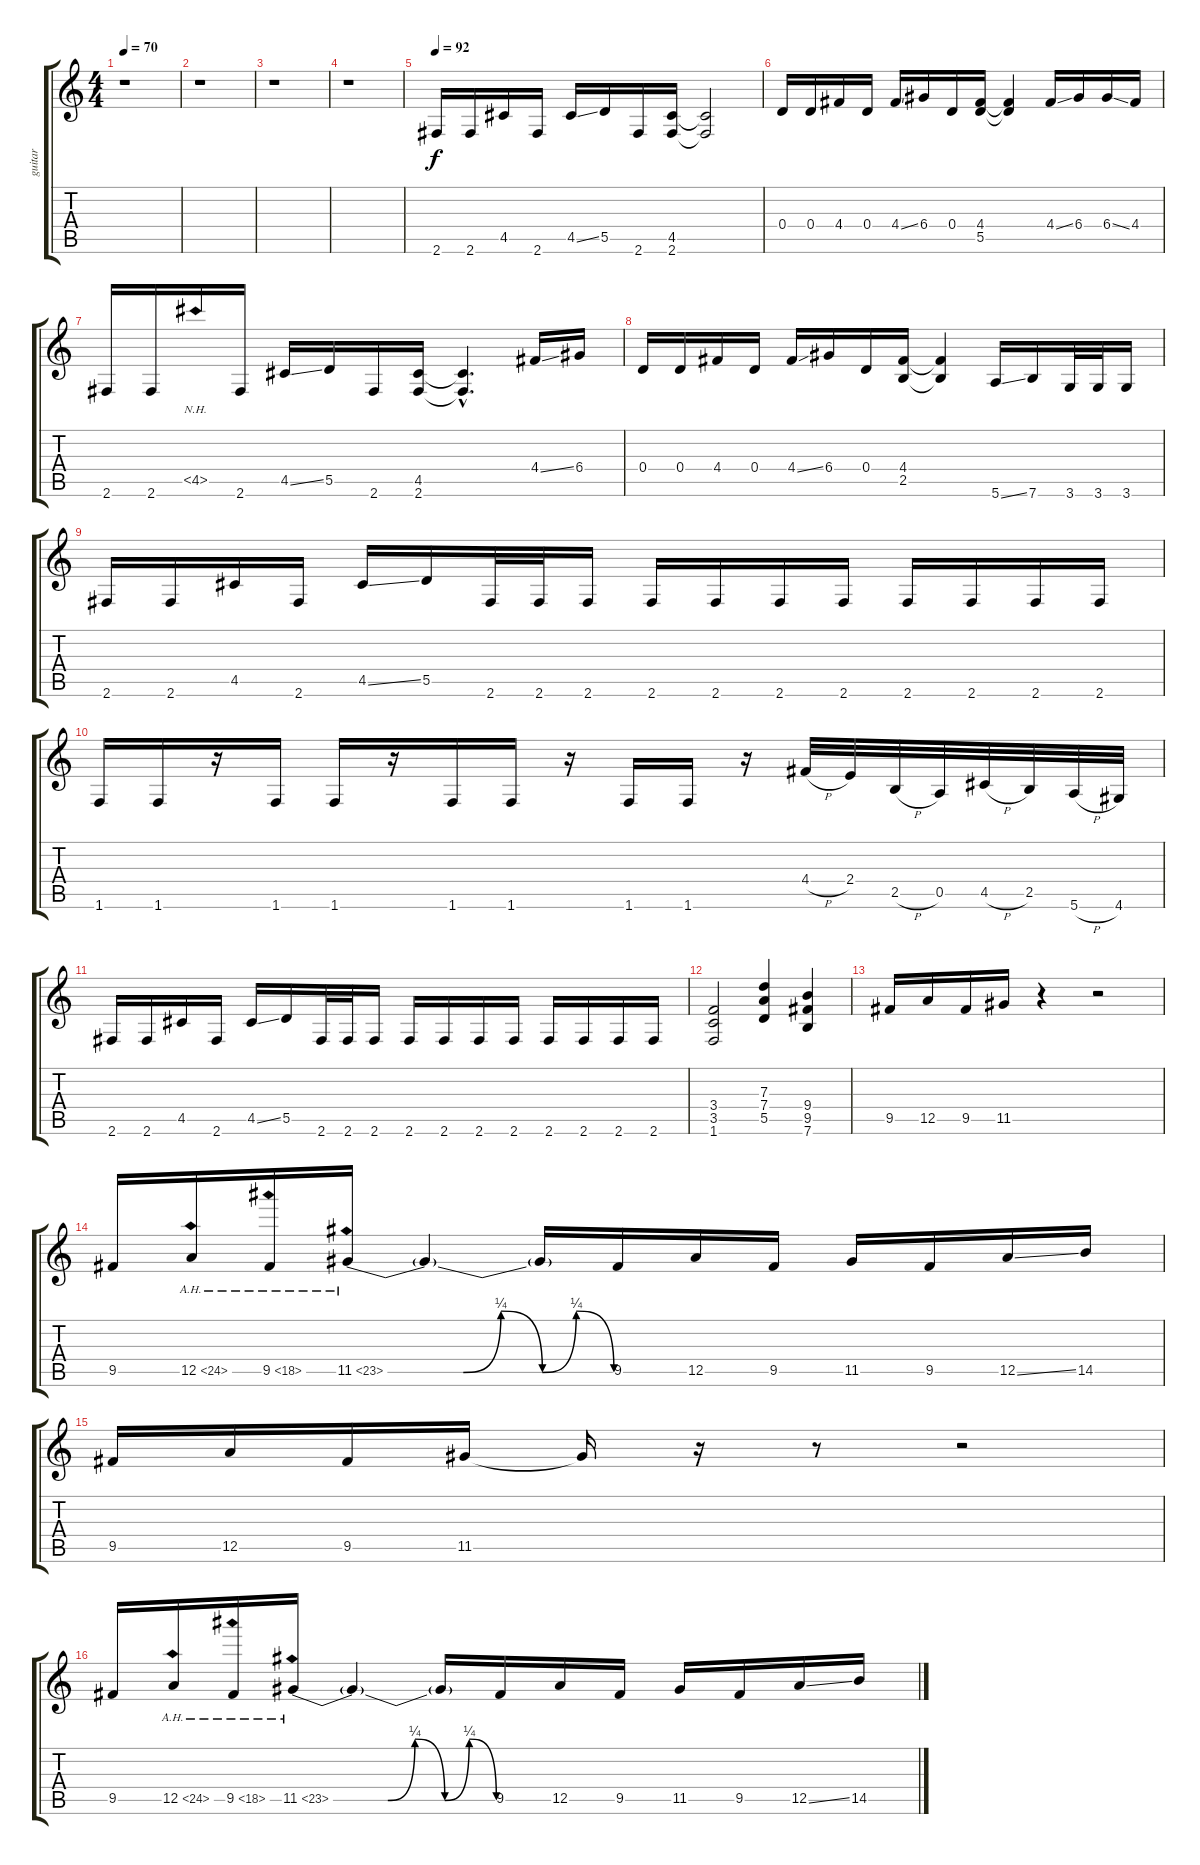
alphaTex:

\track ("guitar" "guitar") {instrument distortionguitar}
\staff {score tabs}
\tuning (E4 B3 G3 D3 A2 E2) {hide}
\ts (4 4)
\tempo 70
\clef g2
\ks c
r.1{dy f} |
r.1 |
r.1 |
r.1 |
\tempo 92
2.6.16 2.6.16 4.5.16 2.6.16 4.5{ss}.16 5.5.16 2.6.16 (4.5 2.6).16 (4.5{t} 2.6{t}).2 |
0.4.16 0.4.16 4.4.16 0.4.16 4.4{ss}.16 6.4.16 0.4.16 (4.4 5.5).16 (4.4{t} 5.5{t}).4 4.4{ss}.16 6.4.16 6.4{ss}.16 4.4.16 |
2.6.16 2.6.16 4.5{nh}.16 2.6.16 4.5{ss}.16 5.5.16 2.6.16 (4.5 2.6).16 (4.5{hac t} 2.6{hac t}).4{d} 4.4{ss}.16 6.4.16 |
0.4.16 0.4.16 4.4.16 0.4.16 4.4{ss}.16 6.4.16 0.4.16 (4.4 2.5).16 (4.4{t} 2.5{t}).4 5.6{ss}.16 7.6.16 3.6.32 3.6.32 3.6.16 |
2.6.16 2.6.16 4.5.16 2.6.16 4.5{ss}.16 5.5.16 2.6.32 2.6.32 2.6.16 2.6.16 2.6.16 2.6.16 2.6.16 2.6.16 2.6.16 2.6.16 2.6.16 |
1.6.16 1.6.16 r.16 1.6.16 1.6.16 r.16 1.6.16 1.6.16 r.16 1.6.16 1.6.16 r.16 4.4{h}.32 2.4.32 2.5{h}.32 0.5.32 4.5{h}.32 2.5.32 5.6{h}.32 4.6.32 |
2.6.16 2.6.16 4.5.16 2.6.16 4.5{ss}.16 5.5.16 2.6.32 2.6.32 2.6.16 2.6.16 2.6.16 2.6.16 2.6.16 2.6.16 2.6.16 2.6.16 2.6.16 |
(3.4 3.5 1.6).2 (7.3 7.4 5.5).4 (9.4 9.5 7.6).4 |
9.5.16 12.5.16 9.5.16 11.5.16 r.4 r.2 |
9.5.16 12.5{ah 12}.16 9.5{ah 9}.16 11.5{be (custom 0 0 20 0 30 1 41 0 50 1 60 0) ah 12}.16 11.5{t}.4 11.5{t}.16 9.5.16 12.5.16 9.5.16 11.5.16 9.5.16 12.5{ss}.16 14.5.16 |
9.5.16 12.5.16 9.5.16 11.5.16 11.5{t}.16 r.16 r.8 r.2 |
9.5.16 12.5{ah 12}.16 9.5{ah 9}.16 11.5{be (custom 0 0 20 0 30 1 41 0 50 1 60 0) ah 12}.16 11.5{t}.4 11.5{t}.16 9.5.16 12.5.16 9.5.16 11.5.16 9.5.16 12.5{ss}.16 14.5.16
